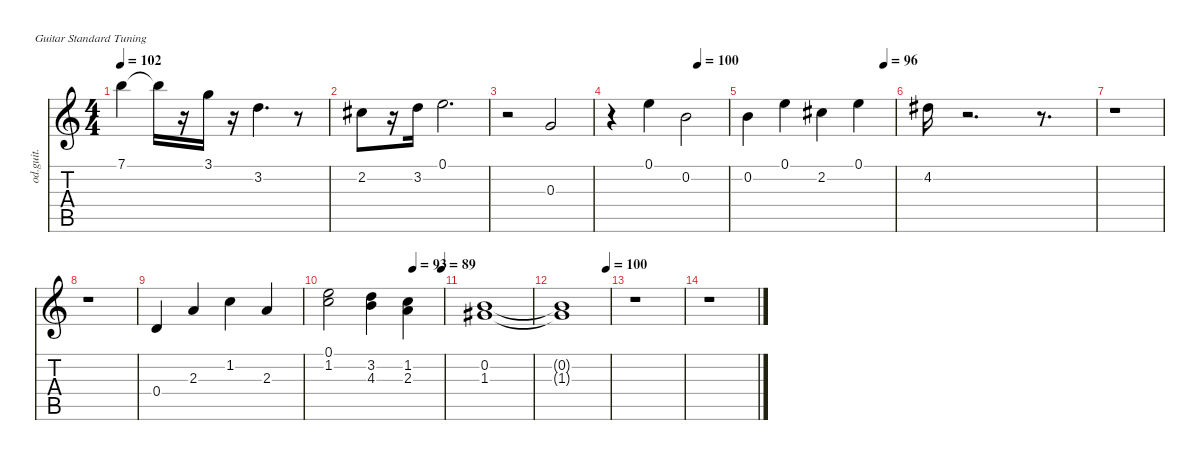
\defaultSystemsLayout 4
\hideDynamics
\bracketExtendMode nobrackets
\otherSystemsTrackNameOrientation horizontal
\track ("Track 14" "od.guit.") {instrument overdrivenguitar}
\staff {score tabs}
\tuning (E4 B3 G3 D3 A2 E2)
\ts (4 4)
\tempo 102
\clef g2
\ks c
7.1.4{dy fff beam Down} 7.1{t}.16{dy f beam Down} r.16{beam Down} 3.1.16{dy fff beam Down} r.16{beam Down} 3.2.4{d beam Down} r.8{beam Down} |
2.2{acc #}.8{beam Down} r.16{beam Down} 3.2.16{beam Down} 0.1.2{d beam Down} |
r.2{beam Down} 0.3.2{beam Up} |
\tempo (100 0.742268)
r.4{beam Down} 0.1.4{dy ff beam Down} 0.2.2{dy fff beam Down} |
\tempo (96 0.927835)
0.2.4{dy ff beam Down} 0.1.4{beam Down} 2.2{acc #}.4{dy fff beam Down} 0.1.4{beam Down} |
4.2{acc #}.16{dy ff beam Down} r.2{d beam Down} r.8{d beam Down} |
r.1{beam Down} |
r.1{beam Down} |
0.4.4{dy f beam Up} 2.3.4{beam Up} 1.2.4{beam Down} 2.3.4{beam Up} |
\tempo (93 0.739583)
\tempo (89 0.989583)
(0.1 1.2).2{dy ff beam Down} (3.2 4.3).4{dy f beam Down} (1.2 2.3).4{beam Down} |
(0.2 1.3{acc #}).1{beam Up} |
\tempo (100 0.9375)
(0.2{t} 1.3{t acc #}).1{beam Up} |
r.1{beam Down} |
r.1{beam Down}
